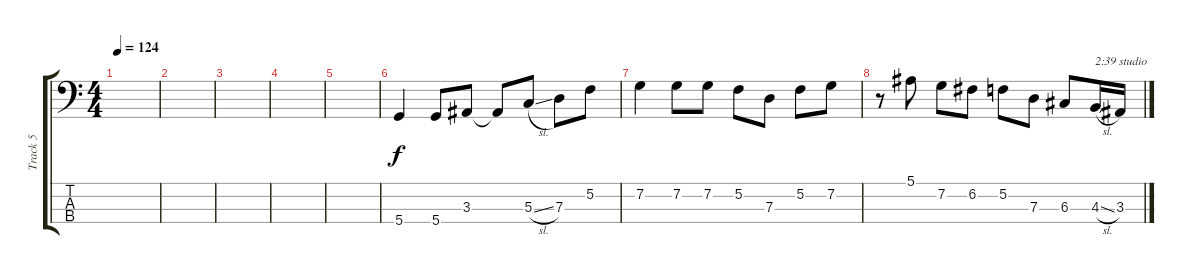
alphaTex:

\track ("Track 5" "Track 5") {instrument electricbassfinger}
\staff {score tabs}
\tuning (F2 C2 G1 D1) {hide}
\ts (4 4)
\tempo 124
\clef f4
\ks c
|
|
|
|
|
5.4.4 5.4.8 3.3.8 3.3{t}.8 5.3{sl}.8 7.3.8 5.2.8 |
7.2.4 7.2.8 7.2.8 5.2.8 7.3.8 5.2.8 7.2.8 |
r.8 5.1.8 7.2.8 6.2.8 5.2.8 7.3.8 6.3.8 4.3{sl}.16{txt "2:39 studio"} 3.3.16
